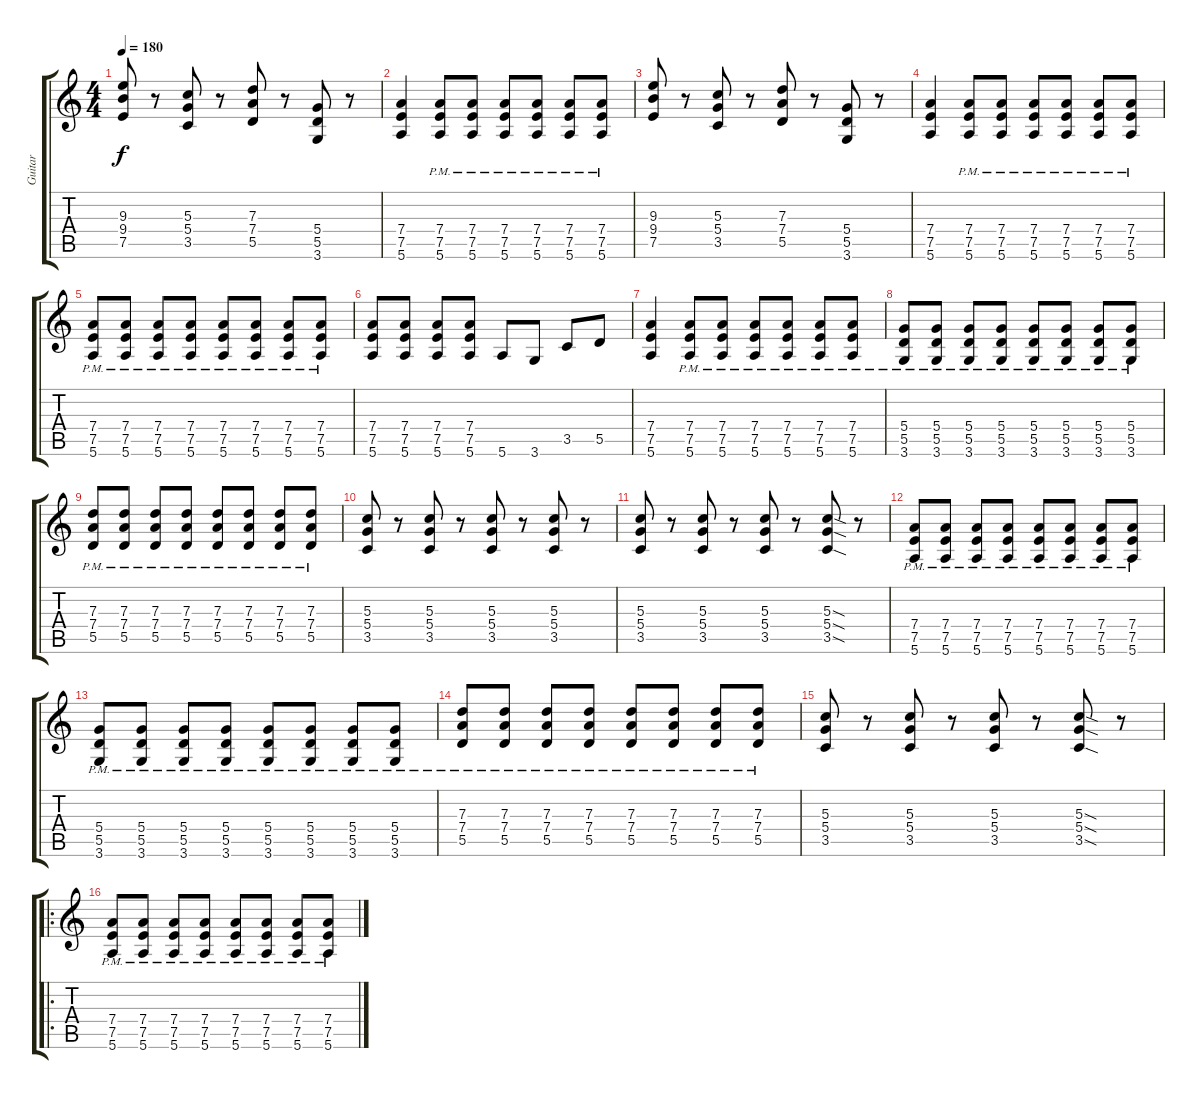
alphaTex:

\track ("Guitar" "Guitar") {instrument distortionguitar}
\staff {score tabs}
\tuning (E4 B3 G3 D3 A2 E2) {hide}
\ts (4 4)
\tempo 180
\clef g2
\ks c
(9.3 9.4 7.5).8{dy f instrument distortionguitar} r.8 (5.3 5.4 3.5).8 r.8 (7.3 7.4 5.5).8 r.8 (5.4 5.5 3.6).8 r.8 |
(7.4 7.5 5.6).4 (7.4{pm} 7.5{pm} 5.6{pm}).8 (7.4{pm} 7.5{pm} 5.6{pm}).8 (7.4{pm} 7.5{pm} 5.6{pm}).8 (7.4{pm} 7.5{pm} 5.6{pm}).8 (7.4{pm} 7.5{pm} 5.6{pm}).8 (7.4{pm} 7.5{pm} 5.6{pm}).8 |
(9.3 9.4 7.5).8 r.8 (5.3 5.4 3.5).8 r.8 (7.3 7.4 5.5).8 r.8 (5.4 5.5 3.6).8 r.8 |
(7.4 7.5 5.6).4 (7.4{pm} 7.5{pm} 5.6{pm}).8 (7.4{pm} 7.5{pm} 5.6{pm}).8 (7.4{pm} 7.5{pm} 5.6{pm}).8 (7.4{pm} 7.5{pm} 5.6{pm}).8 (7.4{pm} 7.5{pm} 5.6{pm}).8 (7.4{pm} 7.5{pm} 5.6{pm}).8 |
(7.4{pm} 7.5{pm} 5.6{pm}).8 (7.4{pm} 7.5{pm} 5.6{pm}).8 (7.4{pm} 7.5{pm} 5.6{pm}).8 (7.4{pm} 7.5{pm} 5.6{pm}).8 (7.4{pm} 7.5{pm} 5.6{pm}).8 (7.4{pm} 7.5{pm} 5.6{pm}).8 (7.4{pm} 7.5{pm} 5.6{pm}).8 (7.4{pm} 7.5{pm} 5.6{pm}).8 |
(7.4 7.5 5.6).8 (7.4 7.5 5.6).8 (7.4 7.5 5.6).8 (7.4 7.5 5.6).8 5.6.8 3.6.8 3.5.8 5.5.8 |
(7.4 7.5 5.6).4 (7.4{pm} 7.5{pm} 5.6{pm}).8 (7.4{pm} 7.5{pm} 5.6{pm}).8 (7.4{pm} 7.5{pm} 5.6{pm}).8 (7.4{pm} 7.5{pm} 5.6{pm}).8 (7.4{pm} 7.5{pm} 5.6{pm}).8 (7.4{pm} 7.5{pm} 5.6{pm}).8 |
(5.4{pm} 5.5{pm} 3.6{pm}).8 (5.4{pm} 5.5{pm} 3.6{pm}).8 (5.4{pm} 5.5{pm} 3.6{pm}).8 (5.4{pm} 5.5{pm} 3.6{pm}).8 (5.4{pm} 5.5{pm} 3.6{pm}).8 (5.4{pm} 5.5{pm} 3.6{pm}).8 (5.4{pm} 5.5{pm} 3.6{pm}).8 (5.4{pm} 5.5{pm} 3.6{pm}).8 |
(7.3{pm} 7.4{pm} 5.5{pm}).8 (7.3{pm} 7.4{pm} 5.5{pm}).8 (7.3{pm} 7.4{pm} 5.5{pm}).8 (7.3{pm} 7.4{pm} 5.5{pm}).8 (7.3{pm} 7.4{pm} 5.5{pm}).8 (7.3{pm} 7.4{pm} 5.5{pm}).8 (7.3{pm} 7.4{pm} 5.5{pm}).8 (7.3{pm} 7.4{pm} 5.5{pm}).8 |
(5.3 5.4 3.5).8 r.8 (5.3 5.4 3.5).8 r.8 (5.3 5.4 3.5).8 r.8 (5.3 5.4 3.5).8 r.8 |
(5.3 5.4 3.5).8 r.8 (5.3 5.4 3.5).8 r.8 (5.3 5.4 3.5).8 r.8 (5.3{sod} 5.4{sod} 3.5{sod}).8 r.8 |
(7.4{pm} 7.5{pm} 5.6{pm}).8 (7.4{pm} 7.5{pm} 5.6{pm}).8 (7.4{pm} 7.5{pm} 5.6{pm}).8 (7.4{pm} 7.5{pm} 5.6{pm}).8 (7.4{pm} 7.5{pm} 5.6{pm}).8 (7.4{pm} 7.5{pm} 5.6{pm}).8 (7.4{pm} 7.5{pm} 5.6{pm}).8 (7.4{pm} 7.5{pm} 5.6{pm}).8 |
(5.4{pm} 5.5{pm} 3.6{pm}).8 (5.4{pm} 5.5{pm} 3.6{pm}).8 (5.4{pm} 5.5{pm} 3.6{pm}).8 (5.4{pm} 5.5{pm} 3.6{pm}).8 (5.4{pm} 5.5{pm} 3.6{pm}).8 (5.4{pm} 5.5{pm} 3.6{pm}).8 (5.4{pm} 5.5{pm} 3.6{pm}).8 (5.4{pm} 5.5{pm} 3.6{pm}).8 |
(7.3{pm} 7.4{pm} 5.5{pm}).8 (7.3{pm} 7.4{pm} 5.5{pm}).8 (7.3{pm} 7.4{pm} 5.5{pm}).8 (7.3{pm} 7.4{pm} 5.5{pm}).8 (7.3{pm} 7.4{pm} 5.5{pm}).8 (7.3{pm} 7.4{pm} 5.5{pm}).8 (7.3{pm} 7.4{pm} 5.5{pm}).8 (7.3{pm} 7.4{pm} 5.5{pm}).8 |
(5.3 5.4 3.5).8 r.8 (5.3 5.4 3.5).8 r.8 (5.3 5.4 3.5).8 r.8 (5.3{sod} 5.4{sod} 3.5{sod}).8 r.8 |
\ro
(7.4{pm} 7.5{pm} 5.6{pm}).8 (7.4{pm} 7.5{pm} 5.6{pm}).8 (7.4{pm} 7.5{pm} 5.6{pm}).8 (7.4{pm} 7.5{pm} 5.6{pm}).8 (7.4{pm} 7.5{pm} 5.6{pm}).8 (7.4{pm} 7.5{pm} 5.6{pm}).8 (7.4{pm} 7.5{pm} 5.6{pm}).8 (7.4{pm} 7.5{pm} 5.6{pm}).8
